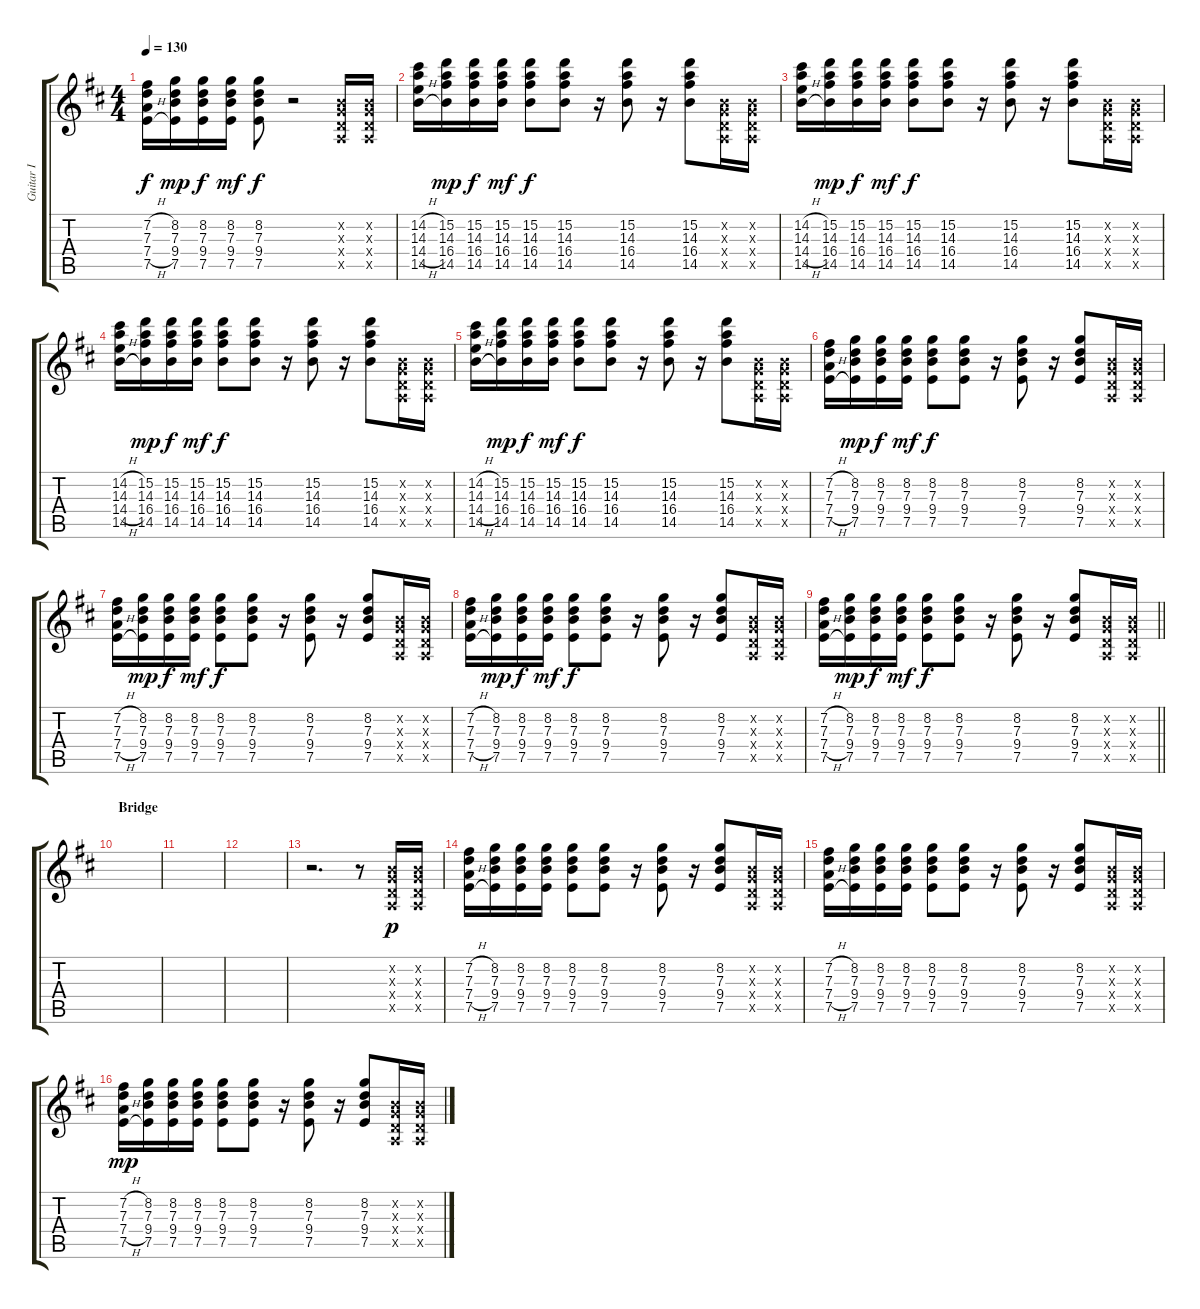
\track ("Guitar I" "Guitar I") {instrument electricguitarjazz}
\staff {score tabs}
\tuning (E4 B3 G3 D3 A2 E2) {hide}
\ts (4 4)
\tempo 130
\clef g2
\ks d
(7.2{h} 7.3{h} 7.4{h} 7.5{h}).16{dy f} (8.2 7.3 9.4 7.5).16{dy mp} (8.2 7.3 9.4 7.5).16{dy f} (8.2 7.3 9.4 7.5).16{dy mf} (8.2 7.3 9.4 7.5).8{dy f} r.2 (0.2{x} 0.3{x} 0.4{x} 0.5{x}).16 (0.2{x} 0.3{x} 0.4{x} 0.5{x}).16 |
(14.2{h} 14.3{h} 14.4{h} 14.5{h}).16 (15.2 14.3 16.4 14.5).16{dy mp} (15.2 14.3 16.4 14.5).16{dy f} (15.2 14.3 16.4 14.5).16{dy mf} (15.2 14.3 16.4 14.5).8{dy f} (15.2 14.3 16.4 14.5).8 r.16 (15.2 14.3 16.4 14.5).8 r.16 (15.2 14.3 16.4 14.5).8 (0.2{x} 0.3{x} 0.4{x} 0.5{x}).16 (0.2{x} 0.3{x} 0.4{x} 0.5{x}).16 |
(14.2{h} 14.3{h} 14.4{h} 14.5{h}).16 (15.2 14.3 16.4 14.5).16{dy mp} (15.2 14.3 16.4 14.5).16{dy f} (15.2 14.3 16.4 14.5).16{dy mf} (15.2 14.3 16.4 14.5).8{dy f} (15.2 14.3 16.4 14.5).8 r.16 (15.2 14.3 16.4 14.5).8 r.16 (15.2 14.3 16.4 14.5).8 (0.2{x} 0.3{x} 0.4{x} 0.5{x}).16 (0.2{x} 0.3{x} 0.4{x} 0.5{x}).16 |
(14.2{h} 14.3{h} 14.4{h} 14.5{h}).16 (15.2 14.3 16.4 14.5).16{dy mp} (15.2 14.3 16.4 14.5).16{dy f} (15.2 14.3 16.4 14.5).16{dy mf} (15.2 14.3 16.4 14.5).8{dy f} (15.2 14.3 16.4 14.5).8 r.16 (15.2 14.3 16.4 14.5).8 r.16 (15.2 14.3 16.4 14.5).8 (0.2{x} 0.3{x} 0.4{x} 0.5{x}).16 (0.2{x} 0.3{x} 0.4{x} 0.5{x}).16 |
(14.2{h} 14.3{h} 14.4{h} 14.5{h}).16 (15.2 14.3 16.4 14.5).16{dy mp} (15.2 14.3 16.4 14.5).16{dy f} (15.2 14.3 16.4 14.5).16{dy mf} (15.2 14.3 16.4 14.5).8{dy f} (15.2 14.3 16.4 14.5).8 r.16 (15.2 14.3 16.4 14.5).8 r.16 (15.2 14.3 16.4 14.5).8 (0.2{x} 0.3{x} 0.4{x} 0.5{x}).16 (0.2{x} 0.3{x} 0.4{x} 0.5{x}).16 |
(7.2{h} 7.3{h} 7.4{h} 7.5{h}).16 (8.2 7.3 9.4 7.5).16{dy mp} (8.2 7.3 9.4 7.5).16{dy f} (8.2 7.3 9.4 7.5).16{dy mf} (8.2 7.3 9.4 7.5).8{dy f} (8.2 7.3 9.4 7.5).8 r.16 (8.2 7.3 9.4 7.5).8 r.16 (8.2 7.3 9.4 7.5).8 (0.2{x} 0.3{x} 0.4{x} 0.5{x}).16 (0.2{x} 0.3{x} 0.4{x} 0.5{x}).16 |
(7.2{h} 7.3{h} 7.4{h} 7.5{h}).16 (8.2 7.3 9.4 7.5).16{dy mp} (8.2 7.3 9.4 7.5).16{dy f} (8.2 7.3 9.4 7.5).16{dy mf} (8.2 7.3 9.4 7.5).8{dy f} (8.2 7.3 9.4 7.5).8 r.16 (8.2 7.3 9.4 7.5).8 r.16 (8.2 7.3 9.4 7.5).8 (0.2{x} 0.3{x} 0.4{x} 0.5{x}).16 (0.2{x} 0.3{x} 0.4{x} 0.5{x}).16 |
(7.2{h} 7.3{h} 7.4{h} 7.5{h}).16 (8.2 7.3 9.4 7.5).16{dy mp} (8.2 7.3 9.4 7.5).16{dy f} (8.2 7.3 9.4 7.5).16{dy mf} (8.2 7.3 9.4 7.5).8{dy f} (8.2 7.3 9.4 7.5).8 r.16 (8.2 7.3 9.4 7.5).8 r.16 (8.2 7.3 9.4 7.5).8 (0.2{x} 0.3{x} 0.4{x} 0.5{x}).16 (0.2{x} 0.3{x} 0.4{x} 0.5{x}).16 |
\barLineRight lightlight
(7.2{h} 7.3{h} 7.4{h} 7.5{h}).16 (8.2 7.3 9.4 7.5).16{dy mp} (8.2 7.3 9.4 7.5).16{dy f} (8.2 7.3 9.4 7.5).16{dy mf} (8.2 7.3 9.4 7.5).8{dy f} (8.2 7.3 9.4 7.5).8 r.16 (8.2 7.3 9.4 7.5).8 r.16 (8.2 7.3 9.4 7.5).8 (0.2{x} 0.3{x} 0.4{x} 0.5{x}).16 (0.2{x} 0.3{x} 0.4{x} 0.5{x}).16 |
\section ("" "Bridge")
|
|
|
r.2{d} r.8 (0.2{x} 0.3{x} 0.4{x} 0.5{x}).16{dy p} (0.2{x} 0.3{x} 0.4{x} 0.5{x}).16 |
(7.2{h} 7.3{h} 7.4{h} 7.5{h}).16 (8.2 7.3 9.4 7.5).16 (8.2 7.3 9.4 7.5).16 (8.2 7.3 9.4 7.5).16 (8.2 7.3 9.4 7.5).8 (8.2 7.3 9.4 7.5).8 r.16 (8.2 7.3 9.4 7.5).8 r.16 (8.2 7.3 9.4 7.5).8 (0.2{x} 0.3{x} 0.4{x} 0.5{x}).16 (0.2{x} 0.3{x} 0.4{x} 0.5{x}).16 |
(7.2{h} 7.3{h} 7.4{h} 7.5{h}).16 (8.2 7.3 9.4 7.5).16 (8.2 7.3 9.4 7.5).16 (8.2 7.3 9.4 7.5).16 (8.2 7.3 9.4 7.5).8 (8.2 7.3 9.4 7.5).8 r.16 (8.2 7.3 9.4 7.5).8 r.16 (8.2 7.3 9.4 7.5).8 (0.2{x} 0.3{x} 0.4{x} 0.5{x}).16 (0.2{x} 0.3{x} 0.4{x} 0.5{x}).16 |
(7.2{h} 7.3{h} 7.4{h} 7.5{h}).16{dy mp} (8.2 7.3 9.4 7.5).16 (8.2 7.3 9.4 7.5).16 (8.2 7.3 9.4 7.5).16 (8.2 7.3 9.4 7.5).8 (8.2 7.3 9.4 7.5).8 r.16 (8.2 7.3 9.4 7.5).8 r.16 (8.2 7.3 9.4 7.5).8 (0.2{x} 0.3{x} 0.4{x} 0.5{x}).16 (0.2{x} 0.3{x} 0.4{x} 0.5{x}).16
